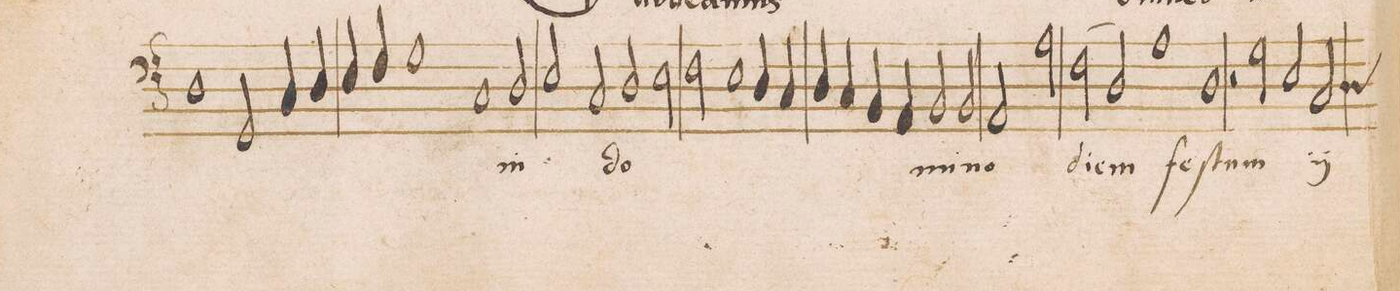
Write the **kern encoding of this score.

**kern	**text	**text
*I"BASSUS	*	*
*clefF4	*	*
*k[]	*	*
*met(C|)	*	*
*M2/1	*	*
1D	.	.
=7-	=7-	=7-
2GG/	.	.
4C/	.	.
4D/	.	.
4E/	.	.
4F/	.	.
1G\	.	.
=8-	=8-	=8-
1C	.	.
2D/	in	.
=9-	=9-	=9-
2E/	.	.
2C/	do-	.
2D/	.	.
2E\	.	.
=10-	=10-	=10-
2F\	.	.
1E	.	.
4D/	.	.
4C/	.	.
=11-	=11-	=11-
4D/	.	.
4C/	.	.
4BB/	.	.
4AA/	.	.
2BB/	-mi-	.
2BB/	-no	.
=12-	=12-	=12-
2AA/	.	.
2A\	.	.
(2F\	di-	.
2D/)	-em	.
=13-	=13-	=13-
1A	fe-	.
1D	-ſtum	.
=14-	=14-	=14-
*	*ij	*
2r	.	.
2G\	di-	.
2E/	.	.
*custos:D	*	*
2C/	-em	.
=15-	=15-	=15-
*-	*-	*-
